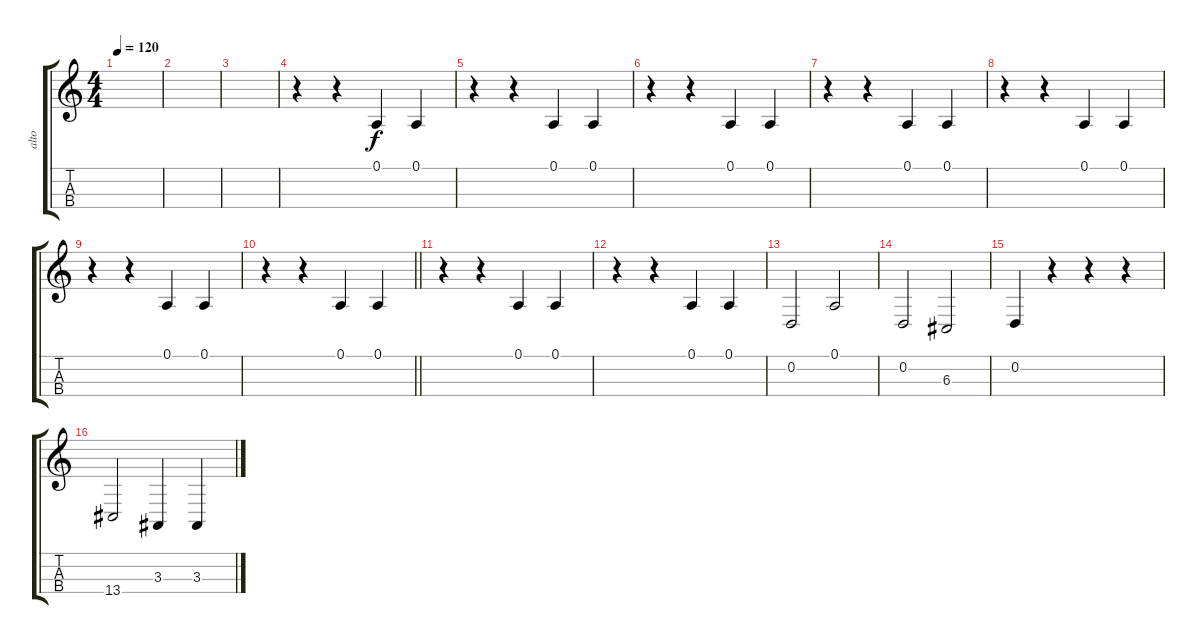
\track ("alto" "alto") {instrument stringensemble1}
\staff {score tabs}
\tuning (A3 D3 G2 C2) {hide}
\ts (4 4)
\tempo 120
\clef g2
\ks c
|
|
|
r.4 r.4 0.1.4 0.1.4 |
r.4 r.4 0.1.4 0.1.4 |
r.4 r.4 0.1.4 0.1.4 |
r.4 r.4 0.1.4 0.1.4 |
r.4 r.4 0.1.4 0.1.4 |
r.4 r.4 0.1.4 0.1.4 |
\barLineRight lightlight
r.4 r.4 0.1.4 0.1.4 |
r.4 r.4 0.1.4 0.1.4 |
r.4 r.4 0.1.4 0.1.4 |
0.2.2 0.1.2 |
0.2.2 6.3.2 |
0.2.4 r.4 r.4 r.4 |
13.4.2 3.3.4 3.3.4
